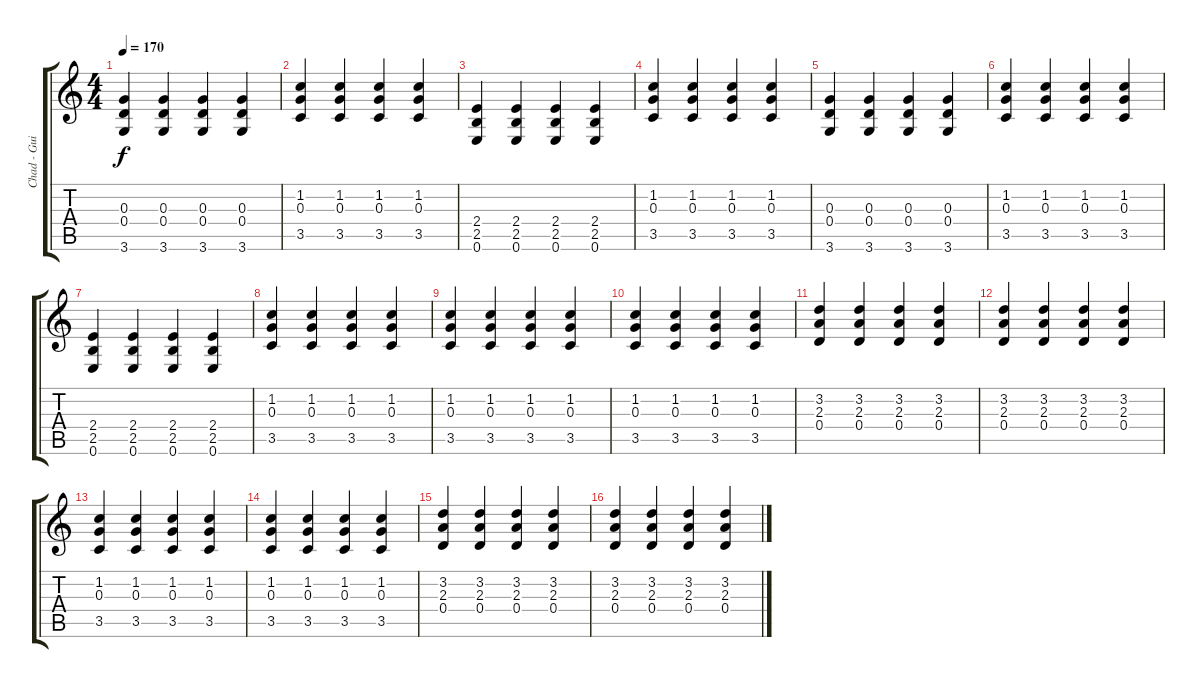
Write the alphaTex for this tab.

\track ("Chad - Guitar" "Chad - Gui") {instrument overdrivenguitar}
\staff {score tabs}
\tuning (E4 B3 G3 D3 A2 E2) {hide}
\ts (4 4)
\tempo 170
\clef g2
\ks c
(0.3 0.4 3.6).4{dy f} (0.3 0.4 3.6).4 (0.3 0.4 3.6).4 (0.3 0.4 3.6).4 |
(1.2 0.3 3.5).4 (1.2 0.3 3.5).4 (1.2 0.3 3.5).4 (1.2 0.3 3.5).4 |
(2.4 2.5 0.6).4 (2.4 2.5 0.6).4 (2.4 2.5 0.6).4 (2.4 2.5 0.6).4 |
(1.2 0.3 3.5).4 (1.2 0.3 3.5).4 (1.2 0.3 3.5).4 (1.2 0.3 3.5).4 |
(0.3 0.4 3.6).4 (0.3 0.4 3.6).4 (0.3 0.4 3.6).4 (0.3 0.4 3.6).4 |
(1.2 0.3 3.5).4 (1.2 0.3 3.5).4 (1.2 0.3 3.5).4 (1.2 0.3 3.5).4 |
(2.4 2.5 0.6).4 (2.4 2.5 0.6).4 (2.4 2.5 0.6).4 (2.4 2.5 0.6).4 |
(1.2 0.3 3.5).4 (1.2 0.3 3.5).4 (1.2 0.3 3.5).4 (1.2 0.3 3.5).4 |
(1.2 0.3 3.5).4 (1.2 0.3 3.5).4 (1.2 0.3 3.5).4 (1.2 0.3 3.5).4 |
(1.2 0.3 3.5).4 (1.2 0.3 3.5).4 (1.2 0.3 3.5).4 (1.2 0.3 3.5).4 |
(3.2 2.3 0.4).4 (3.2 2.3 0.4).4 (3.2 2.3 0.4).4 (3.2 2.3 0.4).4 |
(3.2 2.3 0.4).4 (3.2 2.3 0.4).4 (3.2 2.3 0.4).4 (3.2 2.3 0.4).4 |
(1.2 0.3 3.5).4 (1.2 0.3 3.5).4 (1.2 0.3 3.5).4 (1.2 0.3 3.5).4 |
(1.2 0.3 3.5).4 (1.2 0.3 3.5).4 (1.2 0.3 3.5).4 (1.2 0.3 3.5).4 |
(3.2 2.3 0.4).4 (3.2 2.3 0.4).4 (3.2 2.3 0.4).4 (3.2 2.3 0.4).4 |
(3.2 2.3 0.4).4 (3.2 2.3 0.4).4 (3.2 2.3 0.4).4 (3.2 2.3 0.4).4
